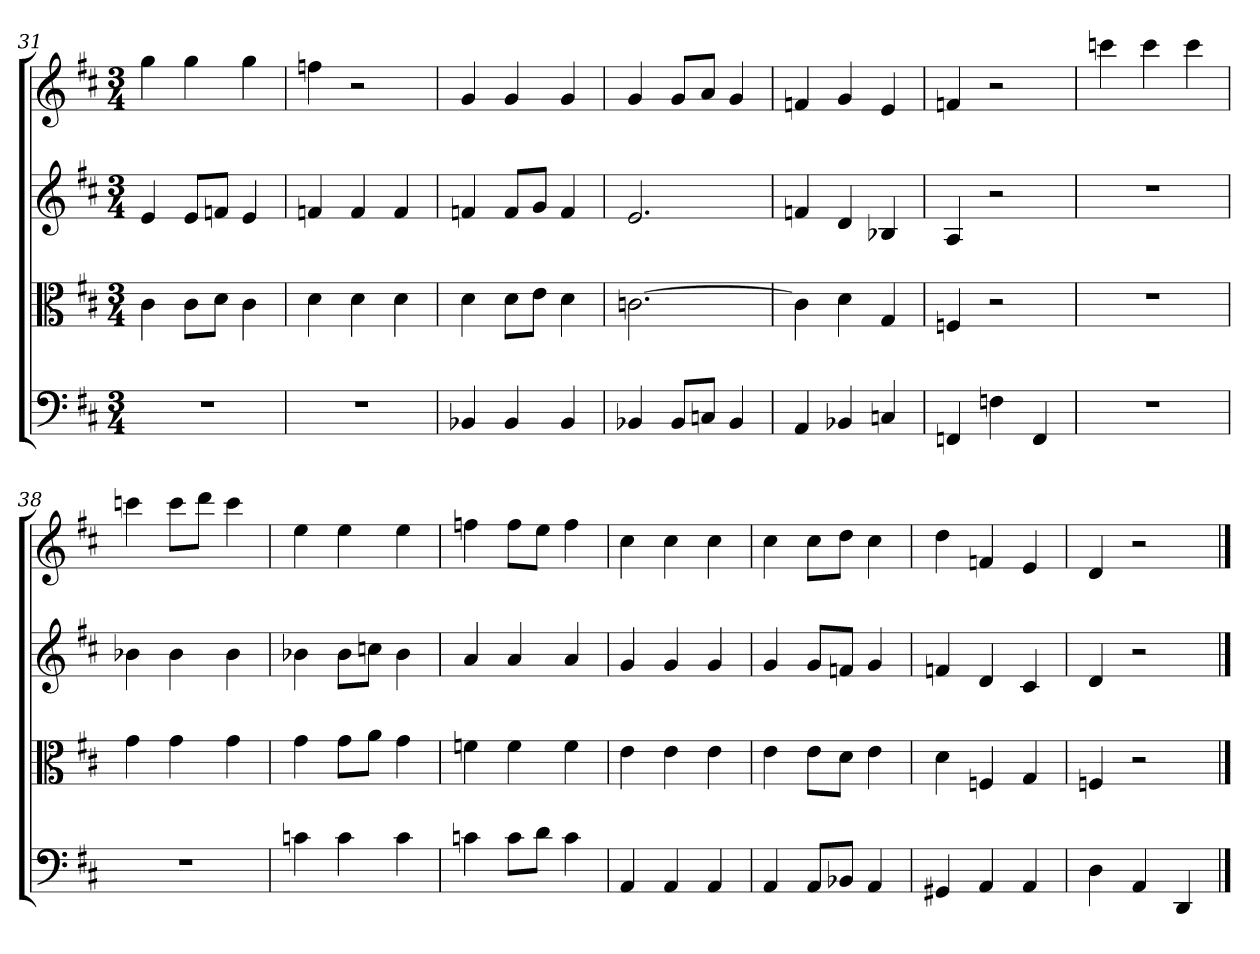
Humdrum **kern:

**kern	**kern	**kern	**kern
*part4	*part3	*part2	*part1
*staff4	*staff3	*staff2	*staff1
*clefF4	*clefC3	*	*
*k[f#c#]	*k[f#c#]	*k[f#c#]	*k[f#c#]
*D:	*D:	*D:	*D:
*M3/4	*M3/4	*M3/4	*M3/4
=31	=31	=31	=31
2.r	4c#	4e	4gg
.	8c#\L	8eL	4gg
.	8d\J	8fnJ	.
.	4c#	4e	4gg
=32	=32	=32	=32
2.r	4d	4fn	4ffn
.	4d	4f	2r
.	4d	4f	.
=33	=33	=33	=33
4BB-X	4d	4fn	4g
4BB-	8d\L	8fL	4g
.	8e\J	8gJ	.
4BB-	4d	4f	4g
=34	=34	=34	=34
4BB-X	[2.cn	2.e	4g
8BB-/L	.	.	8gL
8Cn/J	.	.	8aJ
4BB-	.	.	4g
=35	=35	=35	=35
4AA	4c]	4fn	4fn
4BB-X	4d	4d	4g
4Cn	4G	4B-X	4e
=36	=36	=36	=36
4FFn	4Fn	4A	4fn
4Fn	2r	2r	2r
4FF	.	.	.
=37	=37	=37	=37
2.r	2.r	2.r	4cccn
.	.	.	4ccc
.	.	.	4ccc
=38	=38	=38	=38
2.r	4g	4b-X	4cccn
.	4g	4b-	8cccL
.	.	.	8dddJ
.	4g	4b-	4ccc
=39	=39	=39	=39
4cn	4g	4b-X	4ee
4c	8g\L	8b-L	4ee
.	8a\J	8ccnJ	.
4c	4g	4b-	4ee
=40	=40	=40	=40
4cn	4fn	4a	4ffn
8c\L	4f	4a	8ffL
8d\J	.	.	8eeJ
4c	4f	4a	4ff
=41	=41	=41	=41
4AA	4e	4g	4cc#
4AA	4e	4g	4cc#
4AA	4e	4g	4cc#
=42	=42	=42	=42
4AA	4e	4g	4cc#
8AA/L	8e\L	8gL	8cc#L
8BB-X/J	8d\J	8fnJ	8ddJ
4AA	4e	4g	4cc#
=43	=43	=43	=43
4GG#X	4d	4fn	4dd
4AA	4Fn	4d	4fn
4AA	4G	4c#	4e
=44	=44	=44	=44
4D	4Fn	4d	4d
4AA	2r	2r	2r
4DD	.	.	.
==	==	==	==
*-	*-	*-	*-
